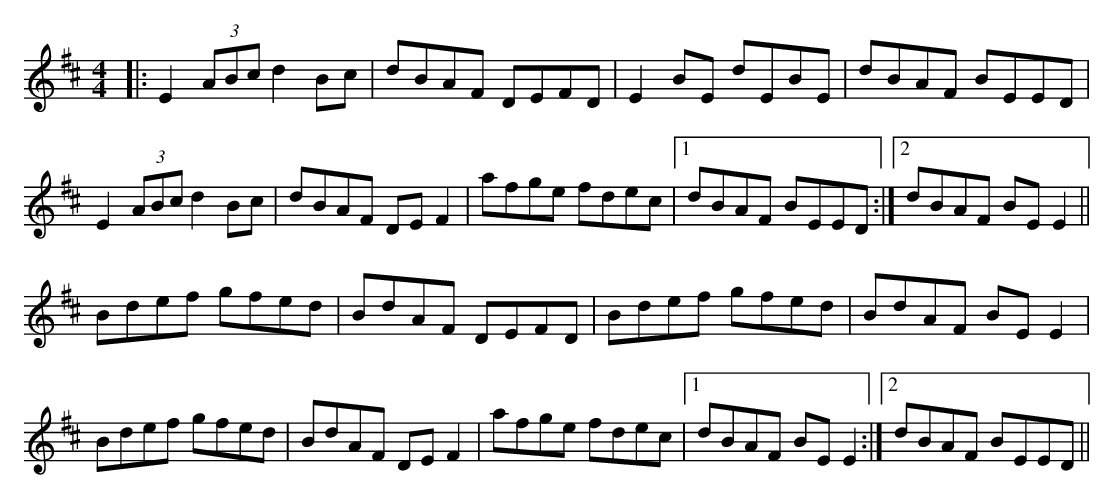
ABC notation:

X:1
M:4/4
K:Edor
|:E2(3ABc d2Bc|dBAF DEFD|E2BE dEBE|dBAF BEED|
E2(3ABc d2Bc|dBAF DEF2|afge fdec|1 dBAF BEED:|2 dBAF BEE2||
Bdef gfed|BdAF DEFD|Bdef gfed|BdAF BEE2|
Bdef gfed|BdAF DEF2|afge fdec|1 dBAF BEE2:|2 dBAF BEED||
